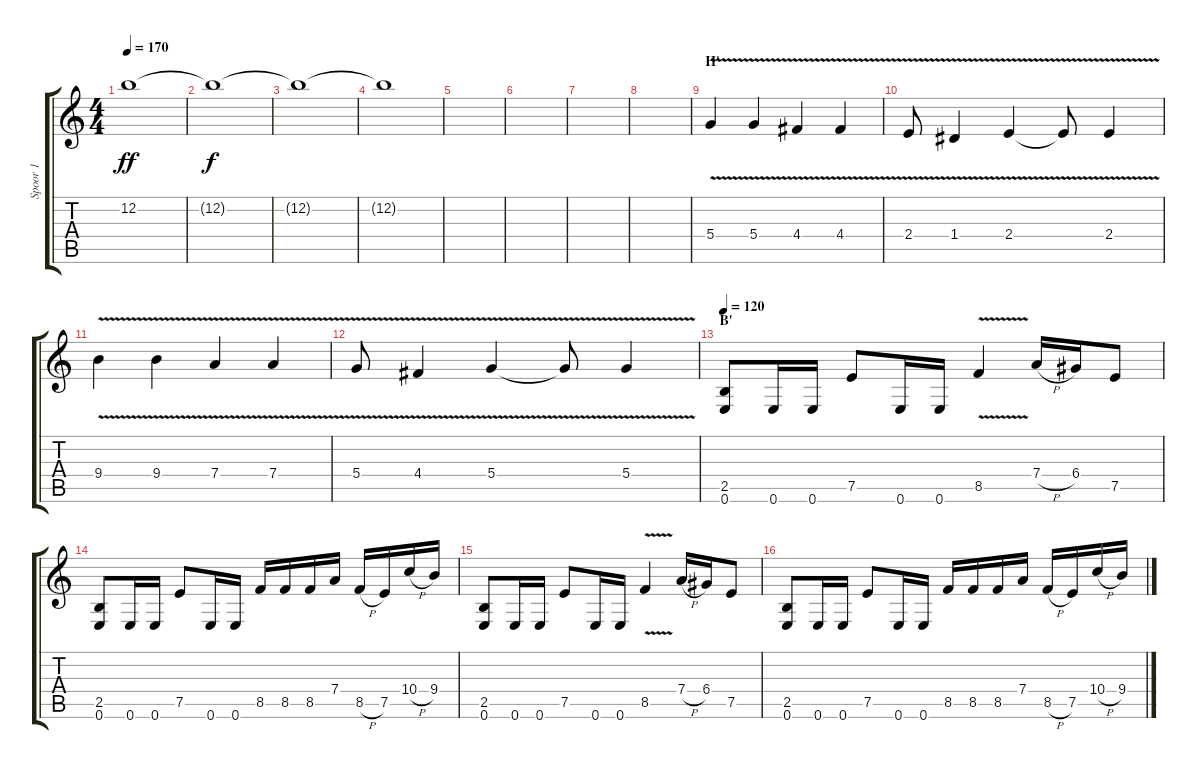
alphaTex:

\track ("Spoor 1" "Spoor 1") {instrument overdrivenguitar}
\staff {score tabs}
\tuning (E4 B3 G3 D3 A2 E2) {hide}
\ts (4 4)
\tempo 170
\clef g2
\ks c
12.2.1{dy ff} |
12.2{t}.1{dy f} |
12.2{t}.1 |
12.2{t}.1 |
|
|
|
|
\section ("" "H'")
5.4{v}.4{volume 13} 5.4{v}.4 4.4{v}.4 4.4{v}.4 |
2.4{v}.8 1.4{v}.4 2.4{v}.4 2.4{t}.8 2.4{v}.4 |
9.4{v}.4 9.4{v}.4 7.4{v}.4 7.4{v}.4 |
5.4{v}.8 4.4{v}.4 5.4{v}.4 5.4{t}.8 5.4{v}.4 |
\section ("" "B'")
\tempo 120
(2.5 0.6).8 0.6.16 0.6.16 7.5.8 0.6.16 0.6.16 8.5{v}.4 7.4{h}.16 6.4.16 7.5.8 |
(2.5 0.6).8 0.6.16 0.6.16 7.5.8 0.6.16 0.6.16 8.5.16 8.5.16 8.5.16 7.4.16 8.5{h}.16 7.5.16 10.4{h}.16 9.4.16 |
(2.5 0.6).8 0.6.16 0.6.16 7.5.8 0.6.16 0.6.16 8.5{v}.4 7.4{h}.16 6.4.16 7.5.8 |
(2.5 0.6).8 0.6.16 0.6.16 7.5.8 0.6.16 0.6.16 8.5.16 8.5.16 8.5.16 7.4.16 8.5{h}.16 7.5.16 10.4{h}.16 9.4.16
